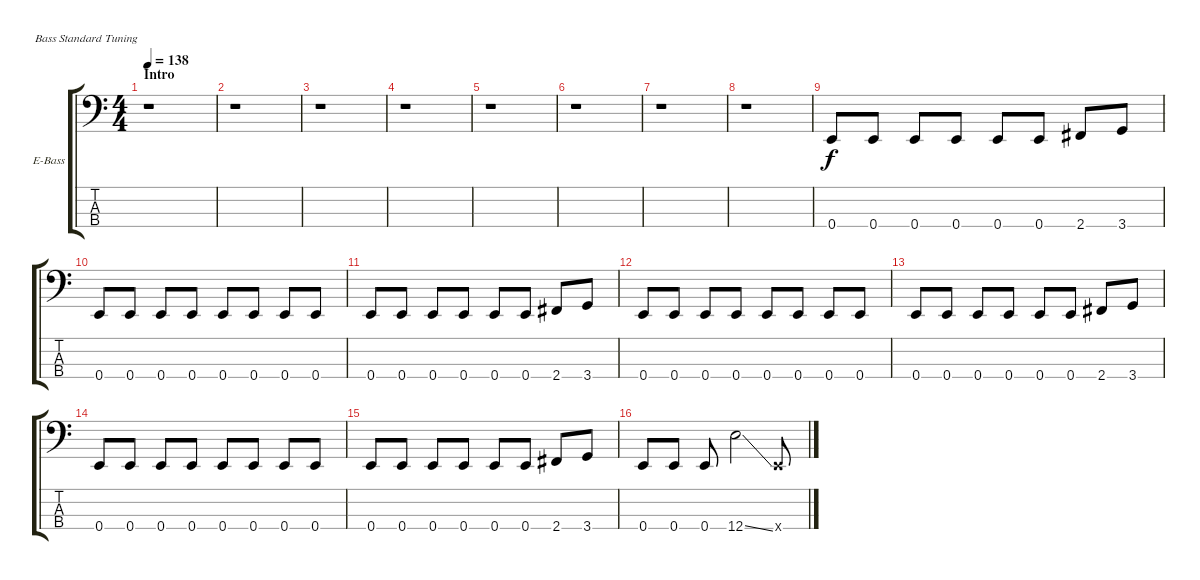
\bracketExtendMode groupsimilarinstruments
\firstSystemTrackNameOrientation horizontal
\otherSystemsTrackNameOrientation horizontal
\track ("Granovsky" "E-Bass") {instrument electricbassfinger}
\staff {score tabs}
\tuning (G2 D2 A1 E1)
\ts (4 4)
\section ("" "Intro")
\tempo 138
\clef f4
\ks c
r.1{dy f instrument electricbassfinger} |
r.1 |
r.1 |
r.1 |
r.1 |
r.1 |
r.1 |
r.1 |
0.4.8 0.4.8 0.4.8 0.4.8 0.4.8 0.4.8 2.4.8 3.4.8 |
0.4.8 0.4.8 0.4.8 0.4.8 0.4.8 0.4.8 0.4.8 0.4.8 |
0.4.8 0.4.8 0.4.8 0.4.8 0.4.8 0.4.8 2.4.8 3.4.8 |
0.4.8 0.4.8 0.4.8 0.4.8 0.4.8 0.4.8 0.4.8 0.4.8 |
0.4.8 0.4.8 0.4.8 0.4.8 0.4.8 0.4.8 2.4.8 3.4.8 |
0.4.8 0.4.8 0.4.8 0.4.8 0.4.8 0.4.8 0.4.8 0.4.8 |
0.4.8 0.4.8 0.4.8 0.4.8 0.4.8 0.4.8 2.4.8 3.4.8 |
0.4.8 0.4.8 0.4.8 12.4{ss}.2 0.4{x}.8
